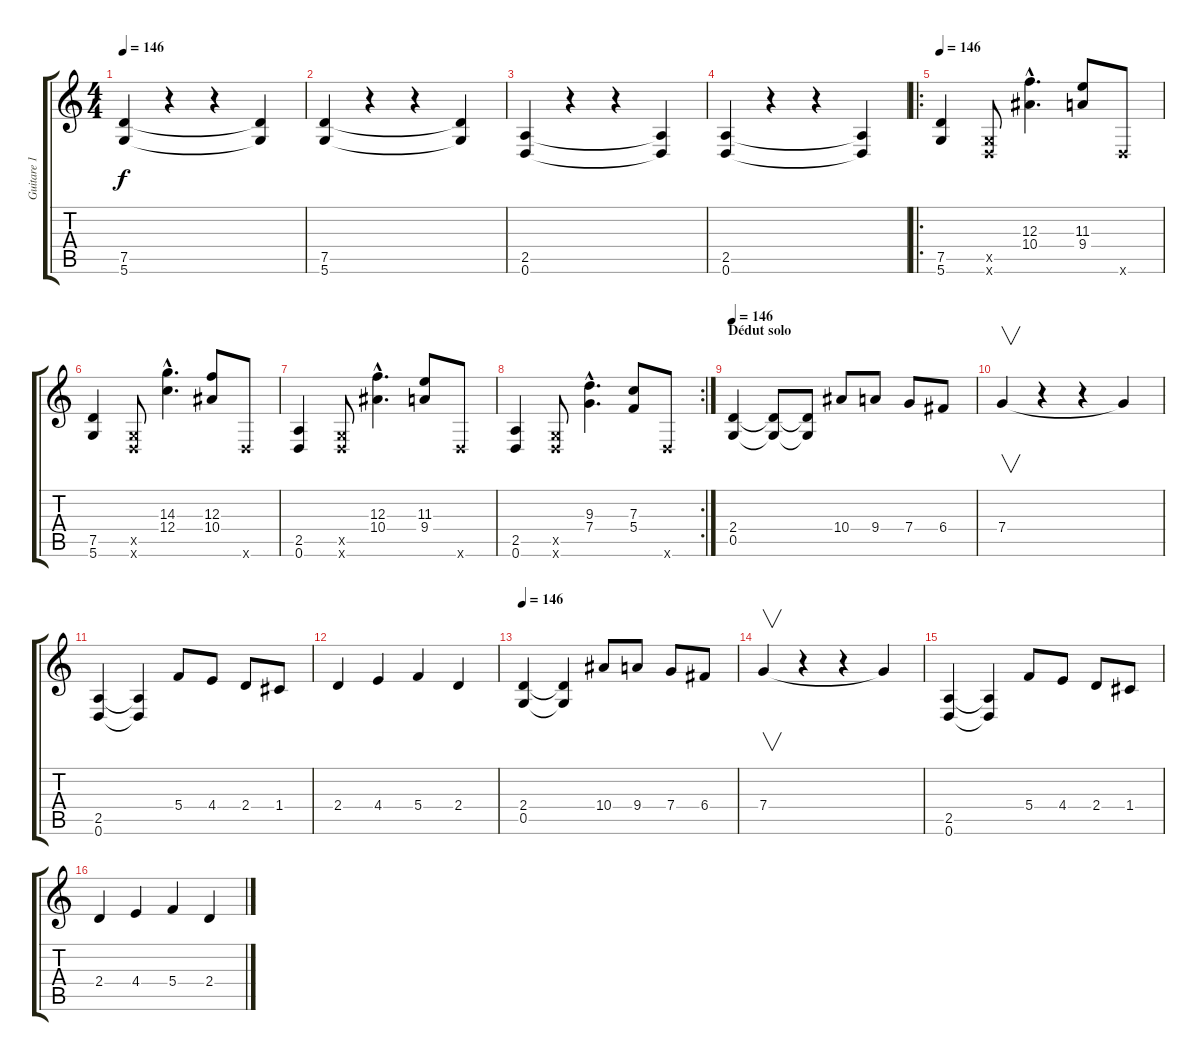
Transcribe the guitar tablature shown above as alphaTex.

\track ("Guitare 1" "Guitare 1") {instrument distortionguitar}
\staff {score tabs}
\tuning (D4 A3 F3 C3 G2 D2) {hide}
\ts (4 4)
\tempo 146
\clef g2
\ks c
(7.5 5.6).4{dy f} r.4 r.4 (7.5{t} 5.6{t}).4 |
(7.5 5.6).4 r.4 r.4 (7.5{t} 5.6{t}).4 |
(2.5 0.6).4 r.4 r.4 (2.5{t} 0.6{t}).4 |
(2.5 0.6).4 r.4 r.4 (2.5{t} 0.6{t}).4 |
\ro
\tempo 146
(7.5 5.6).4 (0.5{x} 0.6{x}).8 (12.3{hac} 10.4{hac}).4{d} (11.3 9.4).8 0.6{x}.8 |
(7.5 5.6).4 (0.5{x} 0.6{x}).8 (14.3{hac} 12.4{hac}).4{d} (12.3 10.4).8 0.6{x}.8 |
(2.5 0.6).4 (0.5{x} 0.6{x}).8 (12.3{hac} 10.4{hac}).4{d} (11.3 9.4).8 0.6{x}.8 |
\rc 2
(2.5 0.6).4 (0.5{x} 0.6{x}).8 (9.3{hac} 7.4{hac}).4{d} (7.3 5.4).8 0.6{x}.8 |
\section ("" "Dédut solo")
\tempo 136
\tempo 146
(2.4 0.5).4 (2.4{t} 0.5{t}).8 (2.4{t} 0.5{t}).8 10.4.8 9.4.8 7.4.8 6.4.8 |
7.4.4{v} r.4 r.4 7.4{t}.4 |
(2.5 0.6).4 (2.5{t} 0.6{t}).4 5.4.8 4.4.8 2.4.8 1.4.8 |
2.4.4 4.4.4 5.4.4 2.4.4 |
\tempo 146
(2.4 0.5).4 (2.4{t} 0.5{t}).4 10.4.8 9.4.8 7.4.8 6.4.8 |
7.4.4{v} r.4 r.4 7.4{t}.4 |
(2.5 0.6).4 (2.5{t} 0.6{t}).4 5.4.8 4.4.8 2.4.8 1.4.8 |
2.4.4 4.4.4 5.4.4 2.4.4
